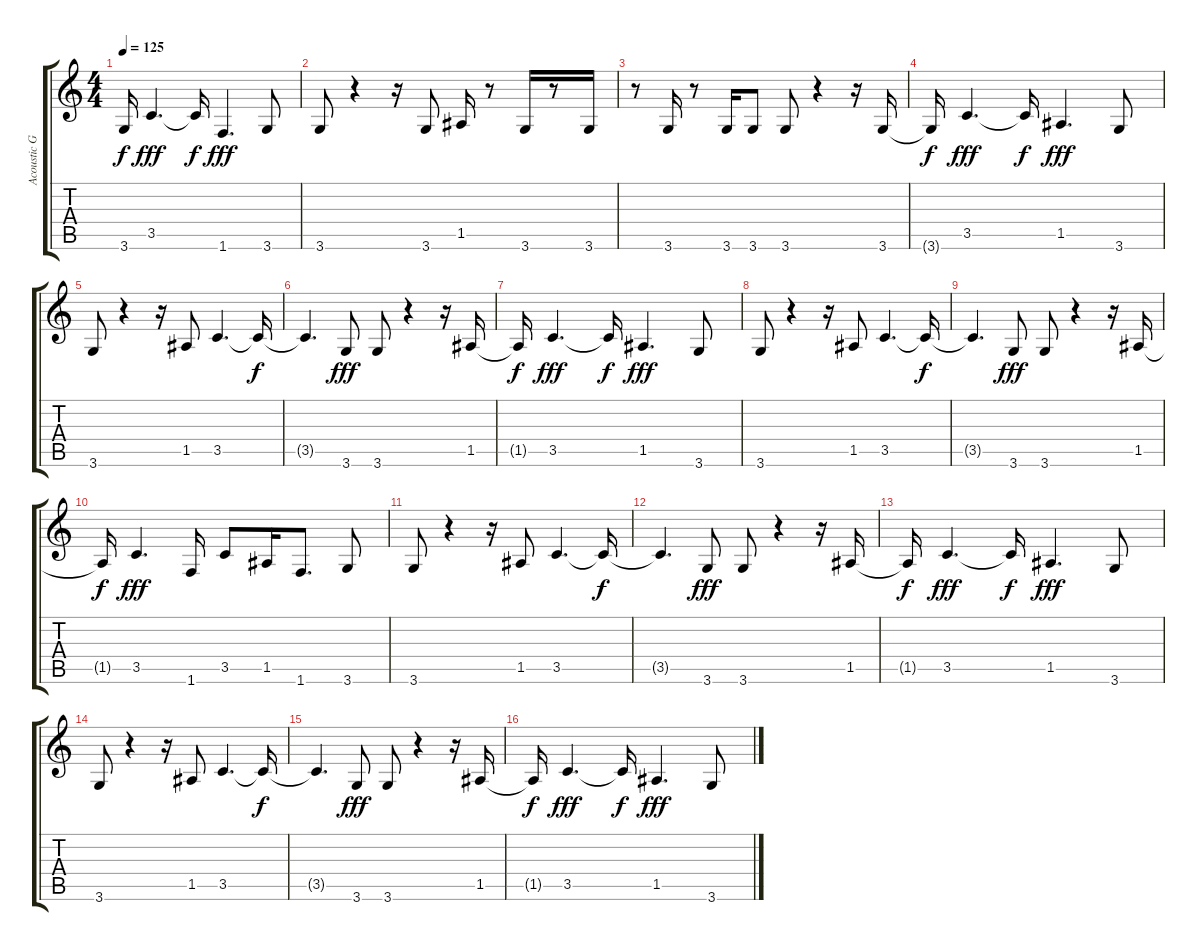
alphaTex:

\track ("Acoustic Guitar" "Acoustic G") {instrument acousticguitarnylon}
\staff {score tabs}
\tuning (E4 B3 G3 D3 A2 E2) {hide}
\ts (4 4)
\tempo 125
\clef g2
\ks c
3.6{t}.16{dy f} 3.5.4{d dy fff} 3.5{t}.16{dy f} 1.6.4{d dy fff} 3.6.8 |
3.6.8 r.4 r.16 3.6.8 1.5.16 r.8 3.6.16 r.8 3.6.16 |
r.8 3.6.16 r.8 3.6.16 3.6.8 3.6.8 r.4 r.16 3.6.16 |
3.6{t}.16{dy f} 3.5.4{d dy fff} 3.5{t}.16{dy f} 1.5.4{d dy fff} 3.6.8 |
3.6.8 r.4 r.16 1.5.8 3.5.4{d} 3.5{t}.16{dy f} |
3.5{t}.4{d} 3.6.8{dy fff} 3.6.8 r.4 r.16 1.5.16 |
1.5{t}.16{dy f} 3.5.4{d dy fff} 3.5{t}.16{dy f} 1.5.4{d dy fff} 3.6.8 |
3.6.8 r.4 r.16 1.5.8 3.5.4{d} 3.5{t}.16{dy f} |
3.5{t}.4{d} 3.6.8{dy fff} 3.6.8 r.4 r.16 1.5.16 |
1.5{t}.16{dy f} 3.5.4{d dy fff} 1.6.16 3.5.8 1.5.16 1.6.8{d} 3.6.8 |
3.6.8 r.4 r.16 1.5.8 3.5.4{d} 3.5{t}.16{dy f} |
3.5{t}.4{d} 3.6.8{dy fff} 3.6.8 r.4 r.16 1.5.16 |
1.5{t}.16{dy f} 3.5.4{d dy fff} 3.5{t}.16{dy f} 1.5.4{d dy fff} 3.6.8 |
3.6.8 r.4 r.16 1.5.8 3.5.4{d} 3.5{t}.16{dy f} |
3.5{t}.4{d} 3.6.8{dy fff} 3.6.8 r.4 r.16 1.5.16 |
1.5{t}.16{dy f} 3.5.4{d dy fff} 3.5{t}.16{dy f} 1.5.4{d dy fff} 3.6.8
